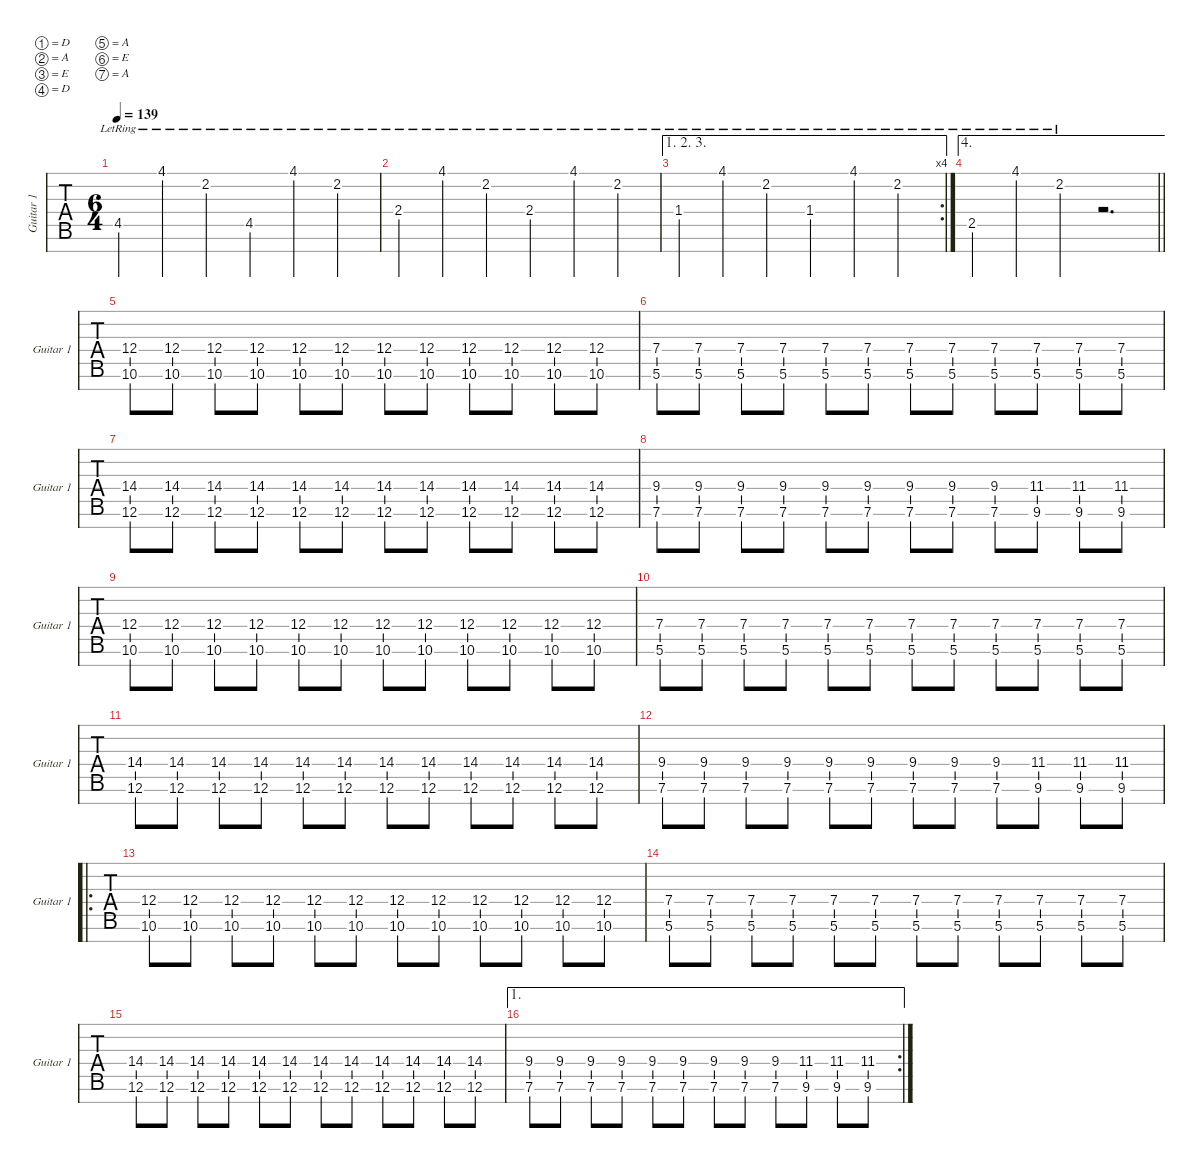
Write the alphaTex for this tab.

\defaultSystemsLayout 4
\hideDynamics
\bracketExtendMode nobrackets
\singleTrackTrackNamePolicy allsystems
\multiTrackTrackNamePolicy allsystems
\firstSystemTrackNameMode fullname
\otherSystemsTrackNameMode fullname
\otherSystemsTrackNameOrientation horizontal
\track ("Guitar 1" "Guitar 1") {instrument overdrivenguitar}
\staff {tabs}
\tuning (D4 A3 E3 D3 A2 E2 A1)
\ts (6 4)
\tempo 139
\clef g2
\ks c
4.5{lr}.4{dy mf} 4.1{lr}.4 2.2{lr}.4 4.5{lr}.4 4.1{lr}.4 2.2{lr}.4 |
2.4{lr}.4 4.1{lr}.4 2.2{lr}.4 2.4{lr}.4 4.1{lr}.4 2.2{lr}.4 |
\ae (1 2 3)
\rc 4
1.4{lr}.4 4.1{lr}.4 2.2{lr}.4 1.4{lr}.4 4.1{lr}.4 2.2{lr}.4 |
\ae 4
\barLineRight lightlight
2.5{lr}.4 4.1{lr}.4 2.2{lr}.4 r.2{d} |
(10.6 12.4).8 (10.6 12.4).8 (10.6 12.4).8 (10.6 12.4).8 (10.6 12.4).8 (10.6 12.4).8 (10.6 12.4).8 (10.6 12.4).8 (10.6 12.4).8 (10.6 12.4).8 (10.6 12.4).8 (10.6 12.4).8 |
(5.6 7.4).8 (5.6 7.4).8 (5.6 7.4).8 (5.6 7.4).8 (5.6 7.4).8 (5.6 7.4).8 (5.6 7.4).8 (5.6 7.4).8 (5.6 7.4).8 (5.6 7.4).8 (5.6 7.4).8 (5.6 7.4).8 |
(12.6 14.4).8 (12.6 14.4).8 (12.6 14.4).8 (12.6 14.4).8 (12.6 14.4).8 (12.6 14.4).8 (12.6 14.4).8 (12.6 14.4).8 (12.6 14.4).8 (12.6 14.4).8 (12.6 14.4).8 (12.6 14.4).8 |
(7.6 9.4).8 (7.6 9.4).8 (7.6 9.4).8 (7.6 9.4).8 (7.6 9.4).8 (7.6 9.4).8 (7.6 9.4).8 (7.6 9.4).8 (7.6 9.4).8 (9.6 11.4).8 (9.6 11.4).8 (9.6 11.4).8 |
(10.6 12.4).8 (10.6 12.4).8 (10.6 12.4).8 (10.6 12.4).8 (10.6 12.4).8 (10.6 12.4).8 (10.6 12.4).8 (10.6 12.4).8 (10.6 12.4).8 (10.6 12.4).8 (10.6 12.4).8 (10.6 12.4).8 |
(5.6 7.4).8 (5.6 7.4).8 (5.6 7.4).8 (5.6 7.4).8 (5.6 7.4).8 (5.6 7.4).8 (5.6 7.4).8 (5.6 7.4).8 (5.6 7.4).8 (5.6 7.4).8 (5.6 7.4).8 (5.6 7.4).8 |
(12.6 14.4).8 (12.6 14.4).8 (12.6 14.4).8 (12.6 14.4).8 (12.6 14.4).8 (12.6 14.4).8 (12.6 14.4).8 (12.6 14.4).8 (12.6 14.4).8 (12.6 14.4).8 (12.6 14.4).8 (12.6 14.4).8 |
(7.6 9.4).8 (7.6 9.4).8 (7.6 9.4).8 (7.6 9.4).8 (7.6 9.4).8 (7.6 9.4).8 (7.6 9.4).8 (7.6 9.4).8 (7.6 9.4).8 (9.6 11.4).8 (9.6 11.4).8 (9.6 11.4).8 |
\ro
(10.6 12.4).8 (10.6 12.4).8 (10.6 12.4).8 (10.6 12.4).8 (10.6 12.4).8 (10.6 12.4).8 (10.6 12.4).8 (10.6 12.4).8 (10.6 12.4).8 (10.6 12.4).8 (10.6 12.4).8 (10.6 12.4).8 |
(5.6 7.4).8 (5.6 7.4).8 (5.6 7.4).8 (5.6 7.4).8 (5.6 7.4).8 (5.6 7.4).8 (5.6 7.4).8 (5.6 7.4).8 (5.6 7.4).8 (5.6 7.4).8 (5.6 7.4).8 (5.6 7.4).8 |
(12.6 14.4).8 (12.6 14.4).8 (12.6 14.4).8 (12.6 14.4).8 (12.6 14.4).8 (12.6 14.4).8 (12.6 14.4).8 (12.6 14.4).8 (12.6 14.4).8 (12.6 14.4).8 (12.6 14.4).8 (12.6 14.4).8 |
\ae 1
\rc 2
(7.6 9.4).8 (7.6 9.4).8 (7.6 9.4).8 (7.6 9.4).8 (7.6 9.4).8 (7.6 9.4).8 (7.6 9.4).8 (7.6 9.4).8 (7.6 9.4).8 (9.6 11.4).8 (9.6 11.4).8 (9.6 11.4).8
